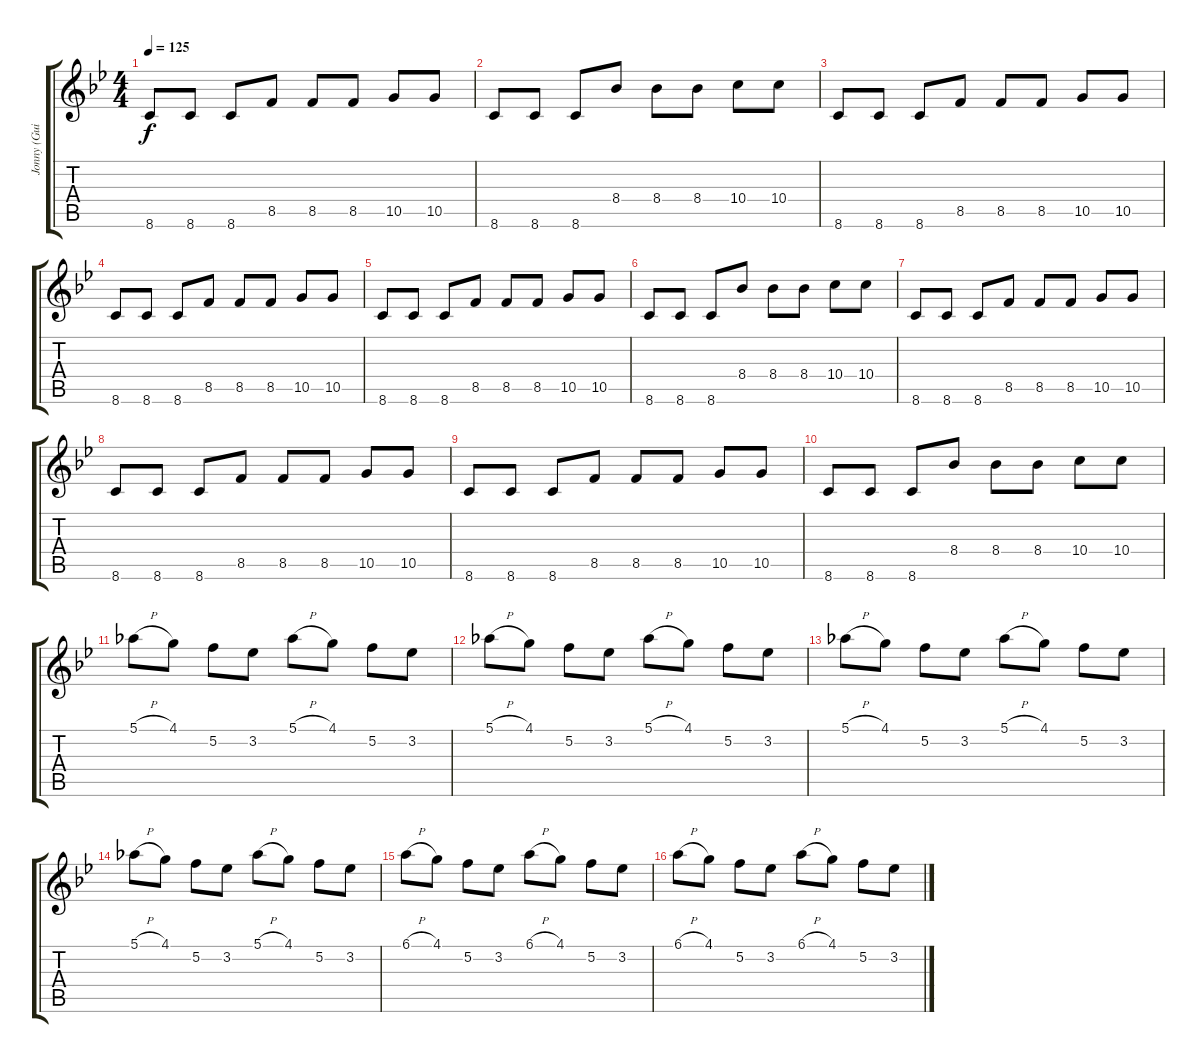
\track ("Jonny (Guitar 1)" "Jonny (Gui") {instrument overdrivenguitar}
\staff {score tabs}
\tuning (Eb4 C4 G3 D3 A2 E2) {hide}
\ts (4 4)
\tempo 125
\clef g2
\ks bb
8.6.8{dy f} 8.6.8 8.6.8 8.5.8 8.5.8 8.5.8 10.5.8 10.5.8 |
8.6.8 8.6.8 8.6.8 8.4.8 8.4.8 8.4.8 10.4.8 10.4.8 |
8.6.8 8.6.8 8.6.8 8.5.8 8.5.8 8.5.8 10.5.8 10.5.8 |
8.6.8 8.6.8 8.6.8 8.5.8 8.5.8 8.5.8 10.5.8 10.5.8 |
8.6.8 8.6.8 8.6.8 8.5.8 8.5.8 8.5.8 10.5.8 10.5.8 |
8.6.8 8.6.8 8.6.8 8.4.8 8.4.8 8.4.8 10.4.8 10.4.8 |
8.6.8 8.6.8 8.6.8 8.5.8 8.5.8 8.5.8 10.5.8 10.5.8 |
8.6.8 8.6.8 8.6.8 8.5.8 8.5.8 8.5.8 10.5.8 10.5.8 |
8.6.8 8.6.8 8.6.8 8.5.8 8.5.8 8.5.8 10.5.8 10.5.8 |
8.6.8 8.6.8 8.6.8 8.4.8 8.4.8 8.4.8 10.4.8 10.4.8 |
5.1{h}.8 4.1.8 5.2.8 3.2.8 5.1{h}.8 4.1.8 5.2.8 3.2.8 |
5.1{h}.8 4.1.8 5.2.8 3.2.8 5.1{h}.8 4.1.8 5.2.8 3.2.8 |
5.1{h}.8 4.1.8 5.2.8 3.2.8 5.1{h}.8 4.1.8 5.2.8 3.2.8 |
5.1{h}.8 4.1.8 5.2.8 3.2.8 5.1{h}.8 4.1.8 5.2.8 3.2.8 |
6.1{h}.8 4.1.8 5.2.8 3.2.8 6.1{h}.8 4.1.8 5.2.8 3.2.8 |
6.1{h}.8 4.1.8 5.2.8 3.2.8 6.1{h}.8 4.1.8 5.2.8 3.2.8
